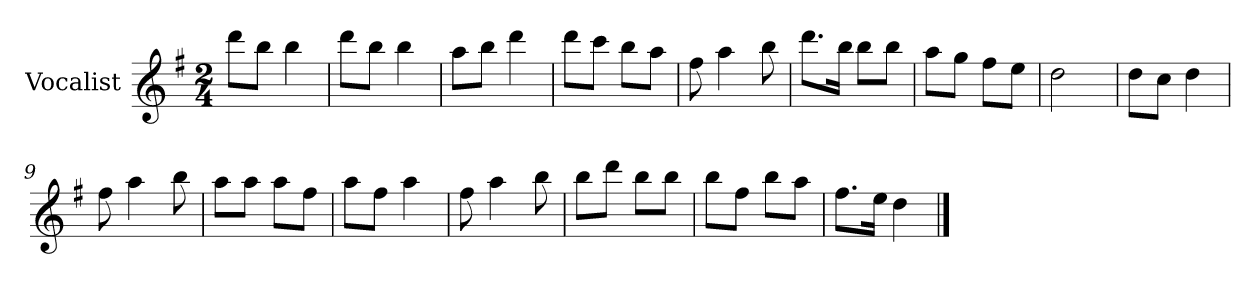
**kern
*part1
*staff1
*I"Vocalist
*k[f#]
*G:
*M2/4
=
8dddL
8bbJ
4bb
=1
8dddL
8bbJ
4bb
=2
8aaL
8bbJ
4ddd
=3
8dddL
8cccJ
8bbL
8aaJ
=4
8ff#
4aa
8bb
=5
8.dddL
16bbJk
8bbL
8bbJ
=6
8aaL
8ggJ
8ff#L
8eeJ
=7
2dd
=8
8ddL
8ccJ
4dd
=9
8ff#
4aa
8bb
=10
8aaL
8aaJ
8aaL
8ff#J
=11
8aaL
8ff#J
4aa
=12
8ff#
4aa
8bb
=13
8bbL
8dddJ
8bbL
8bbJ
=14
8bbL
8ff#J
8bbL
8aaJ
=15
8.ff#L
16eeJk
4dd
==
*-
